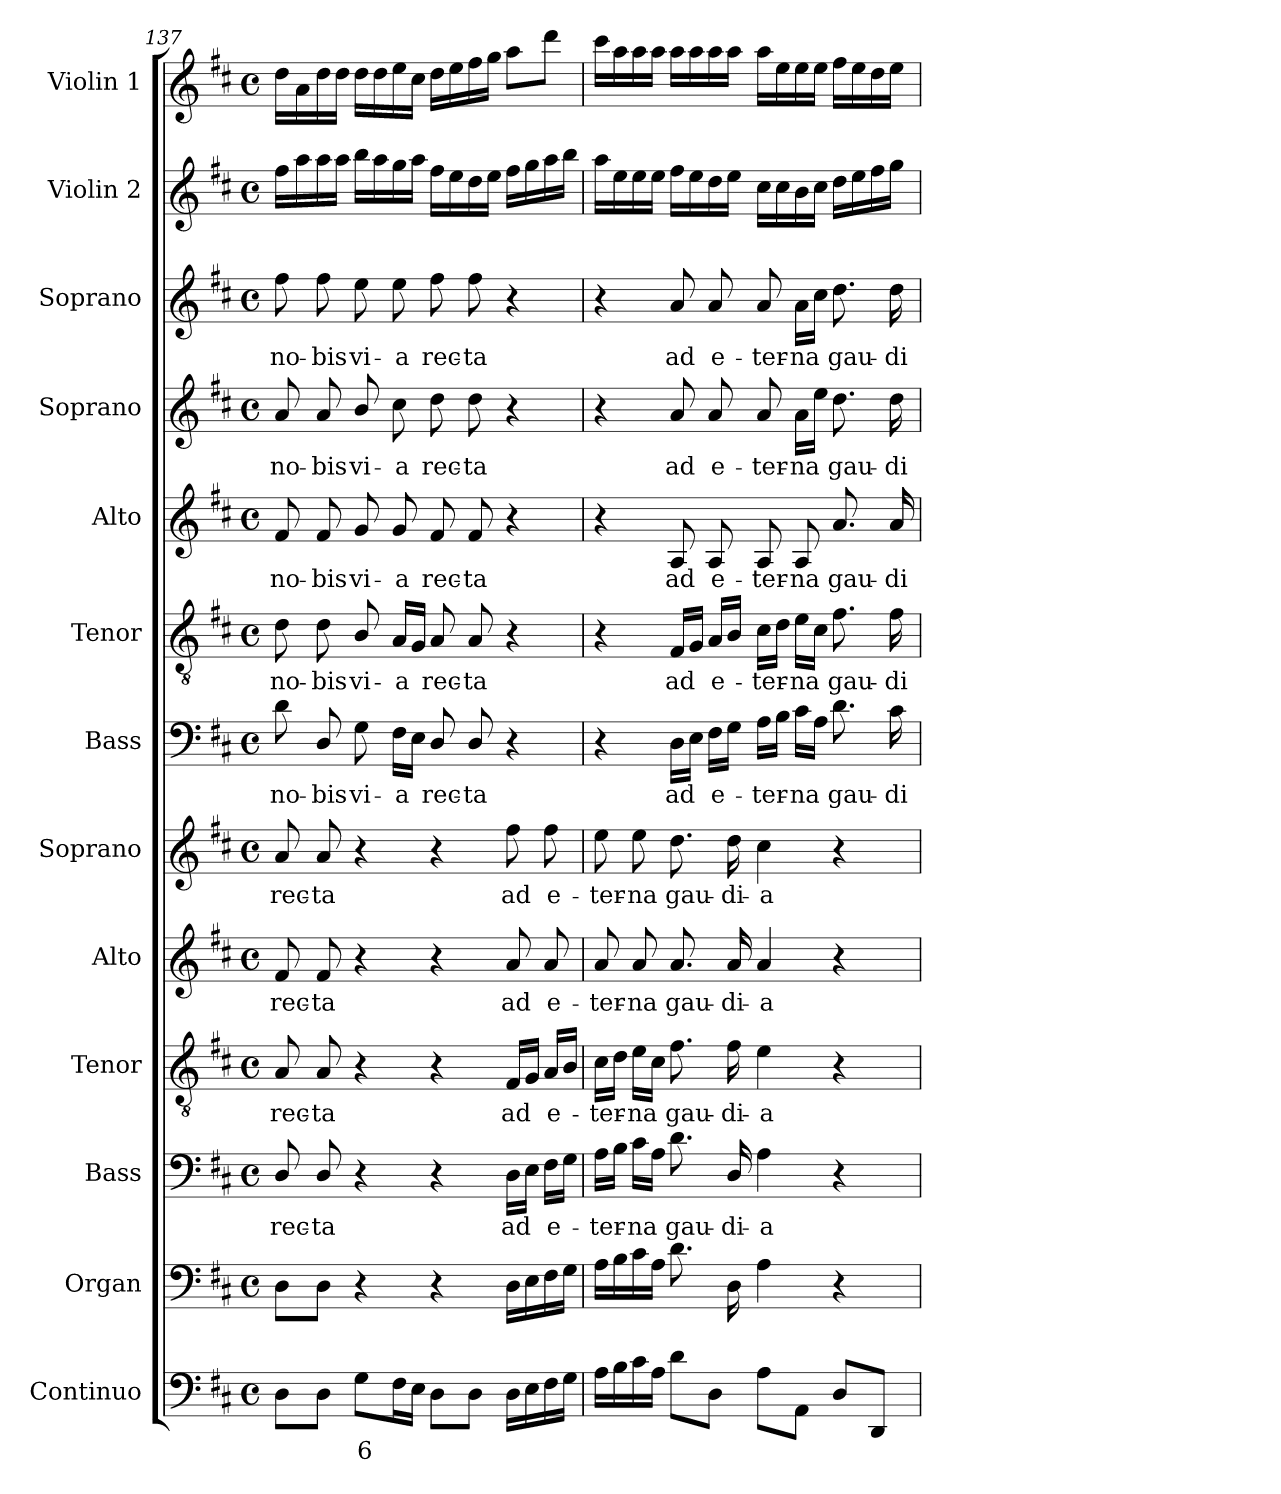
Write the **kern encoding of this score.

**kern	**text	**kern	**kern	**text	**kern	**text	**kern	**text	**kern	**text	**kern	**text	**kern	**text	**kern	**text	**kern	**text	**kern	**text	**kern	**kern
*part13	*part13	*part12	*part11	*part11	*part10	*part10	*part9	*part9	*part8	*part8	*part7	*part7	*part6	*part6	*part5	*part5	*part4	*part4	*part3	*part3	*part2	*part1
*staff13	*staff13	*staff12	*staff11	*staff11	*staff10	*staff10	*staff9	*staff9	*staff8	*staff8	*staff7	*staff7	*staff6	*staff6	*staff5	*staff5	*staff4	*staff4	*staff3	*staff3	*staff2	*staff1
*I"Continuo	*	*I"Organ	*I"Bass	*	*I"Tenor	*	*I"Alto	*	*I"Soprano	*	*I"Bass	*	*I"Tenor	*	*I"Alto	*	*I"Soprano	*	*I"Soprano	*	*I"Violin 2	*I"Violin 1
*I'Cont.	*	*I'Org.	*I'B.	*	*I'T.	*	*I'A.	*	*I'S.	*	*I'B.	*	*I'T.	*	*I'A.	*	*I'S.	*	*I'S.	*	*I'Vln. 2	*I'Vln. 1
*clefF4	*	*clefF4	*clefF4	*	*clefGv2	*	*clefG2	*	*clefG2	*	*clefF4	*	*clefGv2	*	*clefG2	*	*clefG2	*	*clefG2	*	*clefG2	*clefG2
*	*	*	*	*	*ITrd7c12	*	*	*	*	*	*	*	*ITrd7c12	*	*	*	*	*	*	*	*	*
*k[f#c#]	*	*k[f#c#]	*k[f#c#]	*	*k[f#c#]	*	*k[f#c#]	*	*k[f#c#]	*	*k[f#c#]	*	*k[f#c#]	*	*k[f#c#]	*	*k[f#c#]	*	*k[f#c#]	*	*k[f#c#]	*k[f#c#]
*D:	*	*D:	*D:	*	*D:	*	*D:	*	*D:	*	*D:	*	*D:	*	*D:	*	*D:	*	*D:	*	*D:	*D:
*M4/4	*	*M4/4	*M4/4	*	*M4/4	*	*M4/4	*	*M4/4	*	*M4/4	*	*M4/4	*	*M4/4	*	*M4/4	*	*M4/4	*	*M4/4	*M4/4
*met(c)	*	*met(c)	*met(c)	*	*met(c)	*	*met(c)	*	*met(c)	*	*met(c)	*	*met(c)	*	*met(c)	*	*met(c)	*	*met(c)	*	*met(c)	*met(c)
=137	=137	=137	=137	=137	=137	=137	=137	=137	=137	=137	=137	=137	=137	=137	=137	=137	=137	=137	=137	=137	=137	=137
!	!	!	!	!LO:LY:b:color=#000000	!	!	!	!	!	!	!	!	!	!	!	!	!	!	!	!	!	!
!	!	!	!	!	!	!LO:LY:b:color=#000000	!	!	!	!	!	!	!	!	!	!	!	!	!	!	!	!
!	!	!	!	!	!	!	!	!LO:LY:b:color=#000000	!	!	!	!	!	!	!	!	!	!	!	!	!	!
!	!	!	!	!	!	!	!	!	!	!LO:LY:b:color=#000000	!	!	!	!	!	!	!	!	!	!	!	!
!	!	!	!	!	!	!	!	!	!	!	!	!LO:LY:b:color=#000000	!	!	!	!	!	!	!	!	!	!
!	!	!	!	!	!	!	!	!	!	!	!	!	!	!LO:LY:b:color=#000000	!	!	!	!	!	!	!	!
!	!	!	!	!	!	!	!	!	!	!	!	!	!	!	!	!LO:LY:b:color=#000000	!	!	!	!	!	!
!	!	!	!	!	!	!	!	!	!	!	!	!	!	!	!	!	!	!LO:LY:b:color=#000000	!	!	!	!
!	!	!	!	!	!	!	!	!	!	!	!	!	!	!	!	!	!	!	!	!LO:LY:b:color=#000000	!	!
8Di\L	.	8Di\L	8Di/	rec-	8AAi/	rec-	8f#i/	rec-	8ai/	rec-	8di\	no-	8Di\	no-	8f#i/	no-	8ai/	no-	8ff#i\	no-	16ff#i\LL	16ddi\LL
.	.	.	.	.	.	.	.	.	.	.	.	.	.	.	.	.	.	.	.	.	16aai\	16ai\
!	!	!	!	!LO:LY:b:color=#000000	!	!	!	!	!	!	!	!	!	!	!	!	!	!	!	!	!	!
!	!	!	!	!	!	!LO:LY:b:color=#000000	!	!	!	!	!	!	!	!	!	!	!	!	!	!	!	!
!	!	!	!	!	!	!	!	!LO:LY:b:color=#000000	!	!	!	!	!	!	!	!	!	!	!	!	!	!
!	!	!	!	!	!	!	!	!	!	!LO:LY:b:color=#000000	!	!	!	!	!	!	!	!	!	!	!	!
!	!	!	!	!	!	!	!	!	!	!	!	!LO:LY:b:color=#000000	!	!	!	!	!	!	!	!	!	!
!	!	!	!	!	!	!	!	!	!	!	!	!	!	!LO:LY:b:color=#000000	!	!	!	!	!	!	!	!
!	!	!	!	!	!	!	!	!	!	!	!	!	!	!	!	!LO:LY:b:color=#000000	!	!	!	!	!	!
!	!	!	!	!	!	!	!	!	!	!	!	!	!	!	!	!	!	!LO:LY:b:color=#000000	!	!	!	!
!	!	!	!	!	!	!	!	!	!	!	!	!	!	!	!	!	!	!	!	!LO:LY:b:color=#000000	!	!
8Di\J	.	8Di\J	8Di/	-ta	8AAi/	-ta	8f#i/	-ta	8ai/	-ta	8Di/	-bis	8Di\	-bis	8f#i/	-bis	8ai/	-bis	8ff#i\	-bis	16aai\	16ddi\
.	.	.	.	.	.	.	.	.	.	.	.	.	.	.	.	.	.	.	.	.	16aai\JJ	16ddi\JJ
!	!LO:LY:b:color=#000000	!	!	!	!	!	!	!	!	!	!	!	!	!	!	!	!	!	!	!	!	!
!	!	!	!	!	!	!	!	!	!	!	!	!LO:LY:b:color=#000000	!	!	!	!	!	!	!	!	!	!
!	!	!	!	!	!	!	!	!	!	!	!	!	!	!LO:LY:b:color=#000000	!	!	!	!	!	!	!	!
!	!	!	!	!	!	!	!	!	!	!	!	!	!	!	!	!LO:LY:b:color=#000000	!	!	!	!	!	!
!	!	!	!	!	!	!	!	!	!	!	!	!	!	!	!	!	!	!LO:LY:b:color=#000000	!	!	!	!
!	!	!	!	!	!	!	!	!	!	!	!	!	!	!	!	!	!	!	!	!LO:LY:b:color=#000000	!	!
8Gi\L	6	4r	4r	.	4r	.	4r	.	4r	.	8Gi\	vi-	8BBi/	vi-	8gi/	vi-	8bi/	vi-	8eei\	vi-	16bbi\LL	16ddi\LL
.	.	.	.	.	.	.	.	.	.	.	.	.	.	.	.	.	.	.	.	.	16aai\	16ddi\
!	!	!	!	!	!	!	!	!	!	!	!	!LO:LY:b:color=#000000	!	!	!	!	!	!	!	!	!	!
!	!	!	!	!	!	!	!	!	!	!	!	!	!	!LO:LY:b:color=#000000	!	!	!	!	!	!	!	!
!	!	!	!	!	!	!	!	!	!	!	!	!	!	!	!	!LO:LY:b:color=#000000	!	!	!	!	!	!
!	!	!	!	!	!	!	!	!	!	!	!	!	!	!	!	!	!	!LO:LY:b:color=#000000	!	!	!	!
!	!	!	!	!	!	!	!	!	!	!	!	!	!	!	!	!	!	!	!	!LO:LY:b:color=#000000	!	!
16F#i\L	.	.	.	.	.	.	.	.	.	.	16F#i\LL	-a	16AAi/LL	-a	8gi/	-a	8cc#i\	-a	8eei\	-a	16ggi\	16eei\
16Ei\JJ	.	.	.	.	.	.	.	.	.	.	16Ei\JJ	.	16GGi/JJ	.	.	.	.	.	.	.	16aai\JJ	16cc#i\JJ
!	!	!	!	!	!	!	!	!	!	!	!	!LO:LY:b:color=#000000	!	!	!	!	!	!	!	!	!	!
!	!	!	!	!	!	!	!	!	!	!	!	!	!	!LO:LY:b:color=#000000	!	!	!	!	!	!	!	!
!	!	!	!	!	!	!	!	!	!	!	!	!	!	!	!	!LO:LY:b:color=#000000	!	!	!	!	!	!
!	!	!	!	!	!	!	!	!	!	!	!	!	!	!	!	!	!	!LO:LY:b:color=#000000	!	!	!	!
!	!	!	!	!	!	!	!	!	!	!	!	!	!	!	!	!	!	!	!	!LO:LY:b:color=#000000	!	!
8Di\L	.	4r	4r	.	4r	.	4r	.	4r	.	8Di/	rec-	8AAi/	rec-	8f#i/	rec-	8ddi\	rec-	8ff#i\	rec-	16ff#i\LL	16ddi\LL
.	.	.	.	.	.	.	.	.	.	.	.	.	.	.	.	.	.	.	.	.	16eei\	16eei\
!	!	!	!	!	!	!	!	!	!	!	!	!LO:LY:b:color=#000000	!	!	!	!	!	!	!	!	!	!
!	!	!	!	!	!	!	!	!	!	!	!	!	!	!LO:LY:b:color=#000000	!	!	!	!	!	!	!	!
!	!	!	!	!	!	!	!	!	!	!	!	!	!	!	!	!LO:LY:b:color=#000000	!	!	!	!	!	!
!	!	!	!	!	!	!	!	!	!	!	!	!	!	!	!	!	!	!LO:LY:b:color=#000000	!	!	!	!
!	!	!	!	!	!	!	!	!	!	!	!	!	!	!	!	!	!	!	!	!LO:LY:b:color=#000000	!	!
8Di\J	.	.	.	.	.	.	.	.	.	.	8Di/	-ta	8AAi/	-ta	8f#i/	-ta	8ddi\	-ta	8ff#i\	-ta	16ddi\	16ff#i\
.	.	.	.	.	.	.	.	.	.	.	.	.	.	.	.	.	.	.	.	.	16eei\JJ	16ggi\JJ
!	!	!	!	!LO:LY:b:color=#000000	!	!	!	!	!	!	!	!	!	!	!	!	!	!	!	!	!	!
!	!	!	!	!	!	!LO:LY:b:color=#000000	!	!	!	!	!	!	!	!	!	!	!	!	!	!	!	!
!	!	!	!	!	!	!	!	!LO:LY:b:color=#000000	!	!	!	!	!	!	!	!	!	!	!	!	!	!
!	!	!	!	!	!	!	!	!	!	!LO:LY:b:color=#000000	!	!	!	!	!	!	!	!	!	!	!	!
16Di\LL	.	16Di\LL	16Di\LL	ad	16FF#i/LL	ad	8ai/	ad	8ff#i\	ad	4r	.	4r	.	4r	.	4r	.	4r	.	16ff#i\LL	8aai\L
16Ei\	.	16Ei\	16Ei\JJ	.	16GGi/JJ	.	.	.	.	.	.	.	.	.	.	.	.	.	.	.	16ggi\	.
!	!	!	!	!LO:LY:b:color=#000000	!	!	!	!	!	!	!	!	!	!	!	!	!	!	!	!	!	!
!	!	!	!	!	!	!LO:LY:b:color=#000000	!	!	!	!	!	!	!	!	!	!	!	!	!	!	!	!
!	!	!	!	!	!	!	!	!LO:LY:b:color=#000000	!	!	!	!	!	!	!	!	!	!	!	!	!	!
!	!	!	!	!	!	!	!	!	!	!LO:LY:b:color=#000000	!	!	!	!	!	!	!	!	!	!	!	!
16F#i\	.	16F#i\	16F#i\LL	e-	16AAi/LL	e-	8ai/	e-	8ff#i\	e-	.	.	.	.	.	.	.	.	.	.	16aai\	8dddi\J
16Gi\JJ	.	16Gi\JJ	16Gi\JJ	.	16BBi/JJ	.	.	.	.	.	.	.	.	.	.	.	.	.	.	.	16bbi\JJ	.
!!LO:PB:g=z
=138	=138	=138	=138	=138	=138	=138	=138	=138	=138	=138	=138	=138	=138	=138	=138	=138	=138	=138	=138	=138	=138	=138
!	!	!	!	!LO:LY:b:color=#000000	!	!	!	!	!	!	!	!	!	!	!	!	!	!	!	!	!	!
!	!	!	!	!	!	!LO:LY:b:color=#000000	!	!	!	!	!	!	!	!	!	!	!	!	!	!	!	!
!	!	!	!	!	!	!	!	!LO:LY:b:color=#000000	!	!	!	!	!	!	!	!	!	!	!	!	!	!
!	!	!	!	!	!	!	!	!	!	!LO:LY:b:color=#000000	!	!	!	!	!	!	!	!	!	!	!	!
16Ai\LL	.	16Ai\LL	16Ai\LL	-ter-	16C#i\LL	-ter-	8ai/	-ter-	8eei\	-ter-	4r	.	4r	.	4r	.	4r	.	4r	.	16aai\LL	16ccc#i\LL
16Bi\	.	16Bi\	16Bi\JJ	.	16Di\JJ	.	.	.	.	.	.	.	.	.	.	.	.	.	.	.	16eei\	16aai\
!	!	!	!	!LO:LY:b:color=#000000	!	!	!	!	!	!	!	!	!	!	!	!	!	!	!	!	!	!
!	!	!	!	!	!	!LO:LY:b:color=#000000	!	!	!	!	!	!	!	!	!	!	!	!	!	!	!	!
!	!	!	!	!	!	!	!	!LO:LY:b:color=#000000	!	!	!	!	!	!	!	!	!	!	!	!	!	!
!	!	!	!	!	!	!	!	!	!	!LO:LY:b:color=#000000	!	!	!	!	!	!	!	!	!	!	!	!
16c#i\	.	16c#i\	16c#i\LL	-na	16Ei\LL	-na	8ai/	-na	8eei\	-na	.	.	.	.	.	.	.	.	.	.	16eei\	16aai\
16Ai\JJ	.	16Ai\JJ	16Ai\JJ	.	16C#i\JJ	.	.	.	.	.	.	.	.	.	.	.	.	.	.	.	16eei\JJ	16aai\JJ
!	!	!	!	!LO:LY:b:color=#000000	!	!	!	!	!	!	!	!	!	!	!	!	!	!	!	!	!	!
!	!	!	!	!	!	!LO:LY:b:color=#000000	!	!	!	!	!	!	!	!	!	!	!	!	!	!	!	!
!	!	!	!	!	!	!	!	!LO:LY:b:color=#000000	!	!	!	!	!	!	!	!	!	!	!	!	!	!
!	!	!	!	!	!	!	!	!	!	!LO:LY:b:color=#000000	!	!	!	!	!	!	!	!	!	!	!	!
!	!	!	!	!	!	!	!	!	!	!	!	!LO:LY:b:color=#000000	!	!	!	!	!	!	!	!	!	!
!	!	!	!	!	!	!	!	!	!	!	!	!	!	!LO:LY:b:color=#000000	!	!	!	!	!	!	!	!
!	!	!	!	!	!	!	!	!	!	!	!	!	!	!	!	!LO:LY:b:color=#000000	!	!	!	!	!	!
!	!	!	!	!	!	!	!	!	!	!	!	!	!	!	!	!	!	!LO:LY:b:color=#000000	!	!	!	!
!	!	!	!	!	!	!	!	!	!	!	!	!	!	!	!	!	!	!	!	!LO:LY:b:color=#000000	!	!
8di\L	.	8.di\	8.di\	gau-	8.F#i\	gau-	8.ai/	gau-	8.ddi\	gau-	16Di\LL	ad	16FF#i/LL	ad	8Ai/	ad	8ai/	ad	8ai/	ad	16ff#i\LL	16aai\LL
.	.	.	.	.	.	.	.	.	.	.	16Ei\JJ	.	16GGi/JJ	.	.	.	.	.	.	.	16eei\	16aai\
!	!	!	!	!	!	!	!	!	!	!	!	!LO:LY:b:color=#000000	!	!	!	!	!	!	!	!	!	!
!	!	!	!	!	!	!	!	!	!	!	!	!	!	!LO:LY:b:color=#000000	!	!	!	!	!	!	!	!
!	!	!	!	!	!	!	!	!	!	!	!	!	!	!	!	!LO:LY:b:color=#000000	!	!	!	!	!	!
!	!	!	!	!	!	!	!	!	!	!	!	!	!	!	!	!	!	!LO:LY:b:color=#000000	!	!	!	!
!	!	!	!	!	!	!	!	!	!	!	!	!	!	!	!	!	!	!	!	!LO:LY:b:color=#000000	!	!
8Di\J	.	.	.	.	.	.	.	.	.	.	16F#i\LL	e-	16AAi/LL	e-	8Ai/	e-	8ai/	e-	8ai/	e-	16ddi\	16aai\
!	!	!	!	!LO:LY:b:color=#000000	!	!	!	!	!	!	!	!	!	!	!	!	!	!	!	!	!	!
!	!	!	!	!	!	!LO:LY:b:color=#000000	!	!	!	!	!	!	!	!	!	!	!	!	!	!	!	!
!	!	!	!	!	!	!	!	!LO:LY:b:color=#000000	!	!	!	!	!	!	!	!	!	!	!	!	!	!
!	!	!	!	!	!	!	!	!	!	!LO:LY:b:color=#000000	!	!	!	!	!	!	!	!	!	!	!	!
.	.	16Di\	16Di/	-di-	16F#i\	-di-	16ai/	-di-	16ddi\	-di-	16Gi\JJ	.	16BBi/JJ	.	.	.	.	.	.	.	16eei\JJ	16aai\JJ
!	!	!	!	!LO:LY:b:color=#000000	!	!	!	!	!	!	!	!	!	!	!	!	!	!	!	!	!	!
!	!	!	!	!	!	!LO:LY:b:color=#000000	!	!	!	!	!	!	!	!	!	!	!	!	!	!	!	!
!	!	!	!	!	!	!	!	!LO:LY:b:color=#000000	!	!	!	!	!	!	!	!	!	!	!	!	!	!
!	!	!	!	!	!	!	!	!	!	!LO:LY:b:color=#000000	!	!	!	!	!	!	!	!	!	!	!	!
!	!	!	!	!	!	!	!	!	!	!	!	!LO:LY:b:color=#000000	!	!	!	!	!	!	!	!	!	!
!	!	!	!	!	!	!	!	!	!	!	!	!	!	!LO:LY:b:color=#000000	!	!	!	!	!	!	!	!
!	!	!	!	!	!	!	!	!	!	!	!	!	!	!	!	!LO:LY:b:color=#000000	!	!	!	!	!	!
!	!	!	!	!	!	!	!	!	!	!	!	!	!	!	!	!	!	!LO:LY:b:color=#000000	!	!	!	!
!	!	!	!	!	!	!	!	!	!	!	!	!	!	!	!	!	!	!	!	!LO:LY:b:color=#000000	!	!
8Ai\L	.	4Ai\	4Ai\	-a	4Ei\	-a	4ai/	-a	4cc#i\	-a	16Ai\LL	-ter-	16C#i\LL	-ter-	8Ai/	-ter-	8ai/	-ter-	8ai/	-ter-	16cc#i\LL	16aai\LL
.	.	.	.	.	.	.	.	.	.	.	16Bi\JJ	.	16Di\JJ	.	.	.	.	.	.	.	16cc#i\	16eei\
!	!	!	!	!	!	!	!	!	!	!	!	!LO:LY:b:color=#000000	!	!	!	!	!	!	!	!	!	!
!	!	!	!	!	!	!	!	!	!	!	!	!	!	!LO:LY:b:color=#000000	!	!	!	!	!	!	!	!
!	!	!	!	!	!	!	!	!	!	!	!	!	!	!	!	!LO:LY:b:color=#000000	!	!	!	!	!	!
!	!	!	!	!	!	!	!	!	!	!	!	!	!	!	!	!	!	!LO:LY:b:color=#000000	!	!	!	!
!	!	!	!	!	!	!	!	!	!	!	!	!	!	!	!	!	!	!	!	!LO:LY:b:color=#000000	!	!
8AAi\J	.	.	.	.	.	.	.	.	.	.	16c#i\LL	-na	16Ei\LL	-na	8Ai/	-na	16ai\LL	-na	16ai\LL	-na	16bi\	16eei\
.	.	.	.	.	.	.	.	.	.	.	16Ai\JJ	.	16C#i\JJ	.	.	.	16eei\JJ	.	16cc#i\JJ	.	16cc#i\JJ	16eei\JJ
!	!	!	!	!	!	!	!	!	!	!	!	!LO:LY:b:color=#000000	!	!	!	!	!	!	!	!	!	!
!	!	!	!	!	!	!	!	!	!	!	!	!	!	!LO:LY:b:color=#000000	!	!	!	!	!	!	!	!
!	!	!	!	!	!	!	!	!	!	!	!	!	!	!	!	!LO:LY:b:color=#000000	!	!	!	!	!	!
!	!	!	!	!	!	!	!	!	!	!	!	!	!	!	!	!	!	!LO:LY:b:color=#000000	!	!	!	!
!	!	!	!	!	!	!	!	!	!	!	!	!	!	!	!	!	!	!	!	!LO:LY:b:color=#000000	!	!
8Di/L	.	4r	4r	.	4r	.	4r	.	4r	.	8.di\	gau-	8.F#i\	gau-	8.ai/	gau-	8.ddi\	gau-	8.ddi\	gau-	16ddi\LL	16ff#i\LL
.	.	.	.	.	.	.	.	.	.	.	.	.	.	.	.	.	.	.	.	.	16eei\	16eei\
8DDi/J	.	.	.	.	.	.	.	.	.	.	.	.	.	.	.	.	.	.	.	.	16ff#i\	16ddi\
!	!	!	!	!	!	!	!	!	!	!	!	!LO:LY:b:color=#000000	!	!	!	!	!	!	!	!	!	!
!	!	!	!	!	!	!	!	!	!	!	!	!	!	!LO:LY:b:color=#000000	!	!	!	!	!	!	!	!
!	!	!	!	!	!	!	!	!	!	!	!	!	!	!	!	!LO:LY:b:color=#000000	!	!	!	!	!	!
!	!	!	!	!	!	!	!	!	!	!	!	!	!	!	!	!	!	!LO:LY:b:color=#000000	!	!	!	!
!	!	!	!	!	!	!	!	!	!	!	!	!	!	!	!	!	!	!	!	!LO:LY:b:color=#000000	!	!
.	.	.	.	.	.	.	.	.	.	.	16c#i\	-di-	16F#i\	-di-	16ai/	-di-	16ddi\	-di-	16ddi\	-di-	16ggi\JJ	16eei\JJ
=	=	=	=	=	=	=	=	=	=	=	=	=	=	=	=	=	=	=	=	=	=	=
*-	*-	*-	*-	*-	*-	*-	*-	*-	*-	*-	*-	*-	*-	*-	*-	*-	*-	*-	*-	*-	*-	*-
